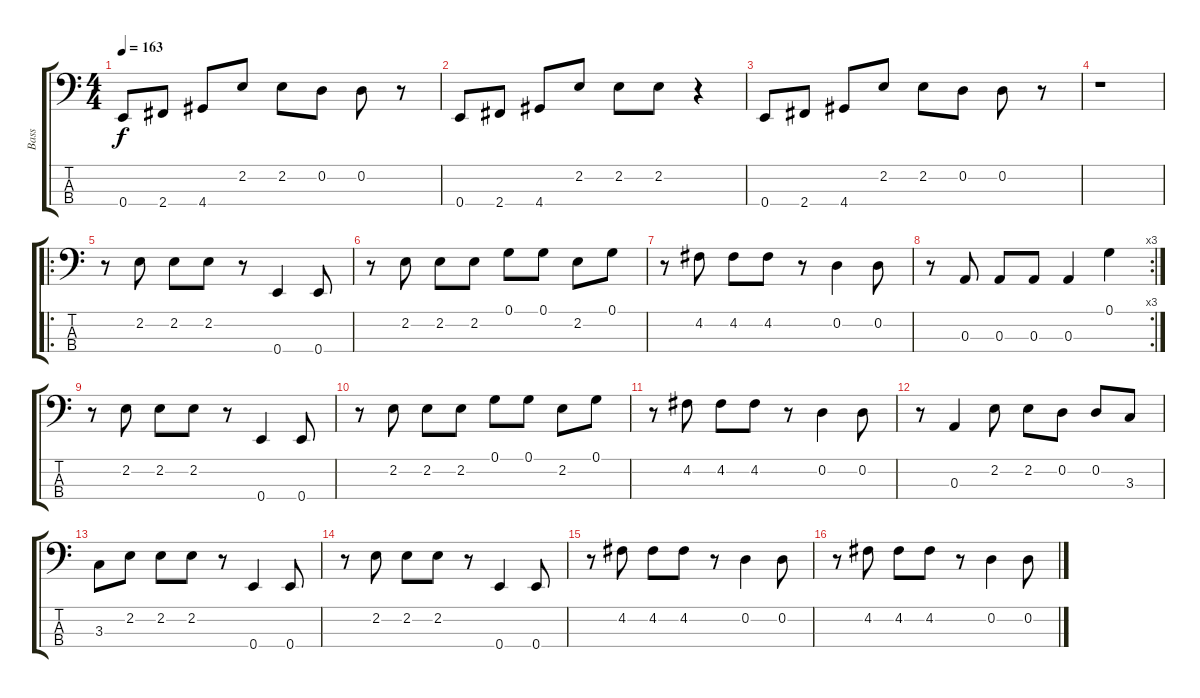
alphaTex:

\track ("Bass" "Bass") {instrument electricbassfinger}
\staff {score tabs}
\tuning (G2 D2 A1 E1) {hide}
\ts (4 4)
\tempo 163
\clef f4
\ks c
0.4.8{dy f} 2.4.8 4.4.8 2.2.8 2.2.8 0.2.8 0.2.8 r.8 |
0.4.8 2.4.8 4.4.8 2.2.8 2.2.8 2.2.8 r.4 |
0.4.8 2.4.8 4.4.8 2.2.8 2.2.8 0.2.8 0.2.8 r.8 |
r.1 |
\ro
r.8 2.2.8 2.2.8 2.2.8 r.8 0.4.4 0.4.8 |
r.8 2.2.8 2.2.8 2.2.8 0.1.8 0.1.8 2.2.8 0.1.8 |
r.8 4.2.8 4.2.8 4.2.8 r.8 0.2.4 0.2.8 |
\rc 3
r.8 0.3.8 0.3.8 0.3.8 0.3.4 0.1.4 |
r.8 2.2.8 2.2.8 2.2.8 r.8 0.4.4 0.4.8 |
r.8 2.2.8 2.2.8 2.2.8 0.1.8 0.1.8 2.2.8 0.1.8 |
r.8 4.2.8 4.2.8 4.2.8 r.8 0.2.4 0.2.8 |
r.8 0.3.4 2.2.8 2.2.8 0.2.8 0.2.8 3.3.8 |
3.3.8 2.2.8 2.2.8 2.2.8 r.8 0.4.4 0.4.8 |
r.8 2.2.8 2.2.8 2.2.8 r.8 0.4.4 0.4.8 |
r.8 4.2.8 4.2.8 4.2.8 r.8 0.2.4 0.2.8 |
r.8 4.2.8 4.2.8 4.2.8 r.8 0.2.4 0.2.8
